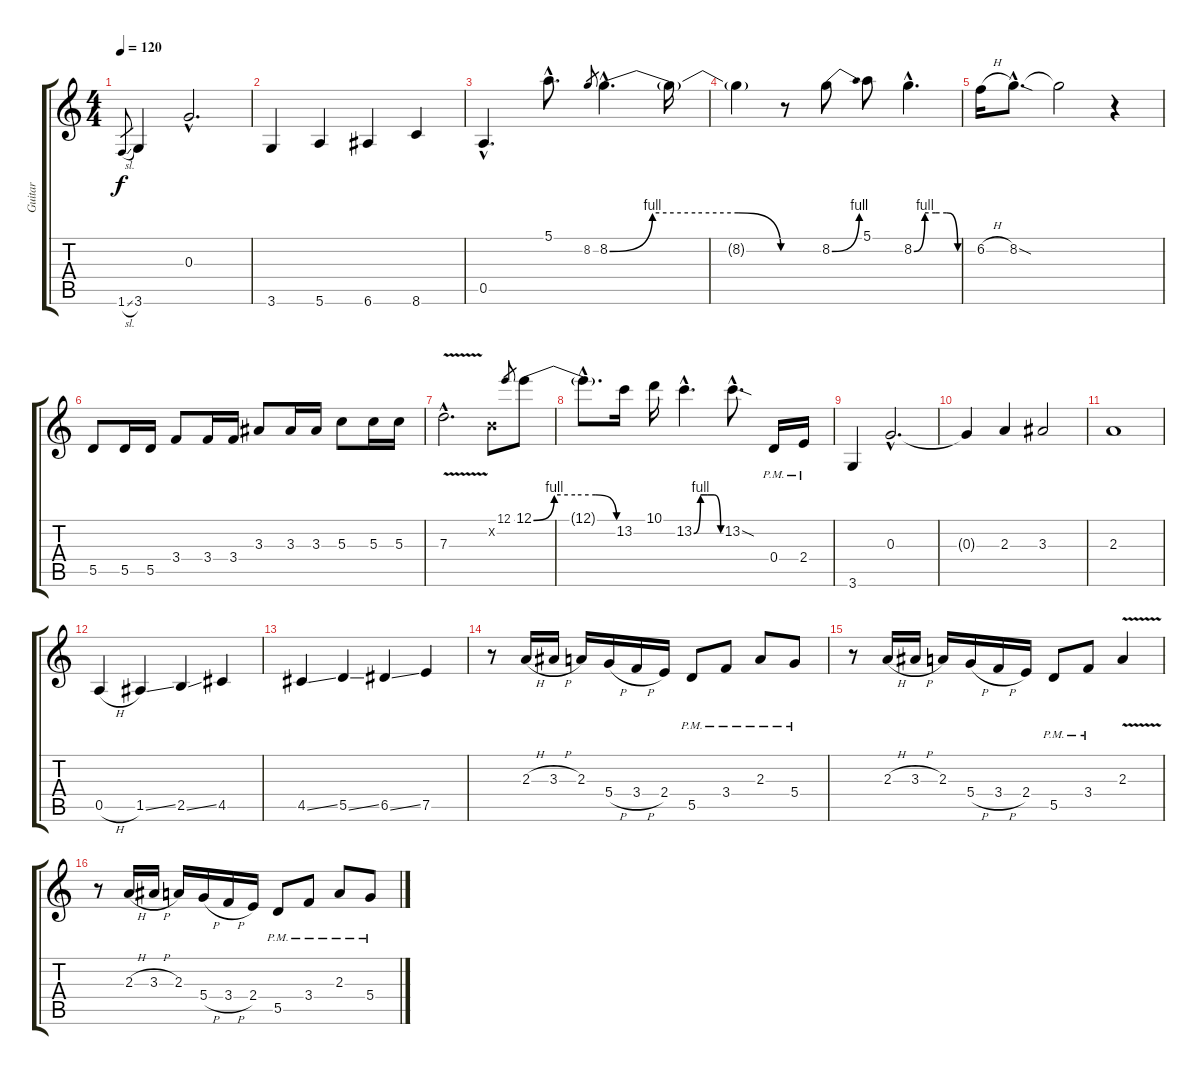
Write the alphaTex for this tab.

\track ("Guitar" "Guitar") {instrument overdrivenguitar}
\staff {score tabs}
\tuning (E4 B3 G3 D3 A2 E2) {hide}
\ts (4 4)
\tempo 120
\clef g2
\ks c
1.6{sl}.8{gr dy f} 3.6.4 0.3{hac}.2{d} |
3.6.4 5.6.4 6.6.4 8.6.4 |
0.5{hac}.4{d} 5.1{hac}.8{d} 8.2.8{gr} 8.2{be (custom 0 0 15 4 30 4 45 4 60 0) hac}.4{d} 8.2{t}.16 |
8.2{t}.4 r.8 8.2{be (bend 0 0 60 4)}.8 5.1.8 8.2{be (custom 0 0 15 4 30 4 45 4 60 0) hac}.4{d} |
6.2{h}.16 8.2{sod hac}.8{d} 8.2{t}.2 r.4 |
5.5.8 5.5.16 5.5.16 3.4.8 3.4.16 3.4.16 3.3.8 3.3.16 3.3.16 5.3.8 5.3.16 5.3.16 |
7.3{v hac}.2{d} 0.2{x}.8 12.1.8{gr} 12.1{be (custom 0 0 15 4 30 4 45 4 60 0)}.8 |
12.1{hac t}.8{d} 13.2.16 10.1.16 13.2{be (custom 0 0 15 4 30 4 45 4 60 0) hac}.4{d} 13.2{sod hac}.8{d} 0.4{pm}.16 2.4{pm}.16 |
3.6.4 0.3{hac}.2{d} |
0.3{t}.4 2.3.4 3.3.2 |
2.3.1 |
0.5{h}.4 1.5{ss}.4 2.5{ss}.4 4.5.4 |
4.5{ss}.4 5.5{ss}.4 6.5{ss}.4 7.5.4 |
r.8 2.3{h}.16 3.3{h}.16 2.3.16 5.4{h}.16 3.4{h}.16 2.4.16 5.5{pm}.8 3.4{pm}.8 2.3{pm}.8 5.4{pm}.8 |
r.8 2.3{h}.16 3.3{h}.16 2.3.16 5.4{h}.16 3.4{h}.16 2.4.16 5.5{pm}.8 3.4{pm}.8 2.3{v}.4 |
r.8 2.3{h}.16 3.3{h}.16 2.3.16 5.4{h}.16 3.4{h}.16 2.4.16 5.5{pm}.8 3.4{pm}.8 2.3{pm}.8 5.4{pm}.8
